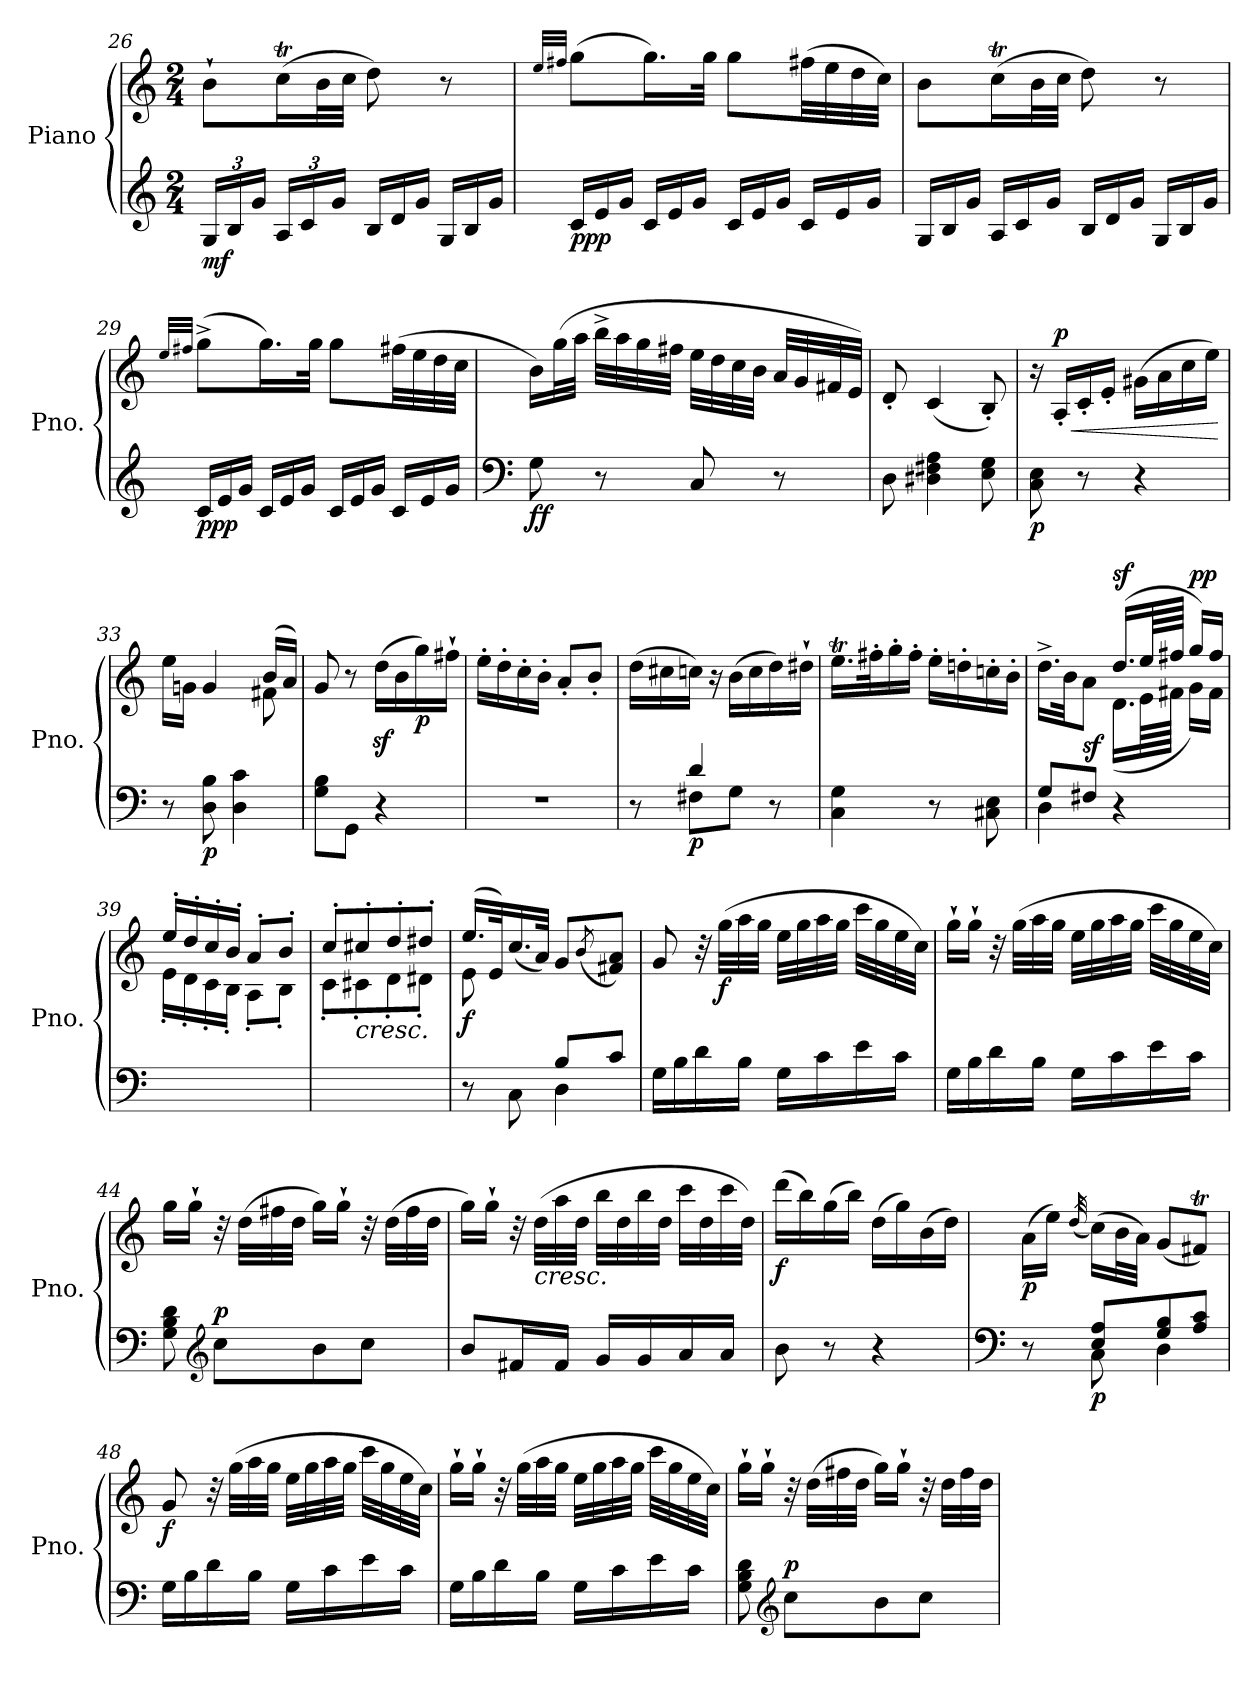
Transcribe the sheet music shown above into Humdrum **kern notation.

**kern	**kern	**dynam
*part1	*part1	*part1
*staff2	*staff1	*staff1/2
*I"Piano	*	*
*I'Pno.	*	*
*clefG2	*clefG2	*
*k[]	*k[]	*
*M2/4	*M2/4	*
*Xbrackettup	*	*
=26	=26	=26
!	!	!LO:DY:b=2
24G/LL	8b`\L	mf
24B/	.	.
24g/JJ	.	.
24A/LL	(>16ccT\L	.
24c/	.	.
.	32b\L	.
24g/JJ	.	.
.	32cc\JJJ	.
*Xtuplet	*	*
24B/LL	8dd\)	.
24d/	.	.
24g/JJ	.	.
24G/LL	8r	.
24B/	.	.
24g/JJ	.	.
=27	=27	=27
.	32qee/LLL	.
.	32qff#X/JJJ	.
!	!	!LO:DY:b=2
!	!	!LO:DY:n=1:b
24c/LL	(>8gg\L	pp p
24e/	.	.
24g/JJ	.	.
24c/LL	16.gg\L)	.
24e/	.	.
24g/JJ	.	.
.	32gg\JJk	.
24c/LL	8gg\L	.
24e/	.	.
24g/JJ	.	.
24c/LL	(>32ff#X\LL	.
.	32ee\	.
24e/	.	.
.	32dd\	.
24g/JJ	.	.
.	32cc\JJJ)	.
!!LO:LB:g=z
=28	=28	=28
!	!	!LO:DY:b=2
!	!	!LO:DY:n=1:b
24G/LL	8b\L	mf f
24B/	.	.
24g/JJ	.	.
24A/LL	(>16ccT\L	.
24c/	.	.
.	32b\L	.
24g/JJ	.	.
.	32cc\JJJ	.
24B/LL	8dd\)	.
24d/	.	.
24g/JJ	.	.
24G/LL	8r	.
24B/	.	.
24g/JJ	.	.
=29	=29	=29
.	32qee/LLL	.
.	32qff#X/JJJ	.
!	!	!LO:DY:b=2
!	!	!LO:DY:n=1:b
24c/LL	(>8gg^\L	pp p
24e/	.	.
24g/JJ	.	.
24c/LL	16.gg\L)	.
24e/	.	.
24g/JJ	.	.
.	32gg\JJk	.
24c/LL	8gg\L	.
24e/	.	.
24g/JJ	.	.
24c/LL	(>32ff#X\LL	.
.	32ee\	.
24e/	.	.
.	32dd\	.
24g/JJ	.	.
.	32cc\JJJ	.
!!LO:PB:g=z
=30	=30	=30
*clefF4	*	*
!	!	!LO:DY:b=2
!	!	!LO:DY:n=1:b
8G\	16b\LL)	f f
.	(>32gg\L	.
.	32aa\JJJ	.
8r	32bb^\LLL	.
.	32aa\	.
.	32gg\	.
.	32ff#X\JJJ	.
8C/	32ee\LLL	.
.	32dd\	.
.	32cc\	.
.	32b\JJJ	.
8r	32a/LLL	.
.	32g/	.
.	32f#X/	.
.	32e/JJJ)	.
=31	=31	=31
8D\	8d'/	.
!	!	!LO:DY:b=2
!	!	!LO:DY:n=1:a
4D#X\ 4F#X\ 4A\	(<4c/	fp fp
8E\ 8G\	8B'/)	.
=32	=32	=32
!	!	!LO:DY:b=2
8C\ 8E\	16r	p
!	!	!LO:HP:b
!	!	!LO:DY:n=1:a
.	16A'/LL	< p
8r	16c'/	.
.	16e'/JJ	.
4r	(>16g#X\LL	.
.	16a\	.
.	16cc\	.
.	16ee\JJ)	.
.	.	[
=33	=33	=33
*	*^	*
8r	8ryy	16ee<\LL	.
.	.	16gn<\JJ	.
!	!	!	!LO:DY:b=2
8D\ 8B\	4g/	4ryy	p
4D\ 4c\	.	.	.
.	(>16b/LL	8f#X<\	.
.	16a/JJ)	.	.
*	*v	*v	*
=34	=34	=34
8G\ 8B\L	8g/	.
8GG\J	8r	.
4r	(>16ddz<\LL	.
.	16b\	.
!	!	!LO:DY:b
.	16gg\)	p
.	16ff#X`\JJ	.
=35	=35	=35
2r	16ee'\LL	.
.	16dd'\	.
.	16cc'\	.
.	16b'\JJ	.
.	8a'/L	.
.	8b'/J	.
!!LO:LB:g=z
=36	=36	=36
*^	*	*
8r	8ryy	(>16dd\LL	.
.	.	16cc#X\	.
!	!	!	!LO:DY:b=2
4d/	8F#X\L	16ccn\JJ)	p
.	.	16r	.
.	8G\J	(>16b\LL	.
.	.	16cc\	.
8r	8ryy	16dd\)	.
.	.	16dd#X`\JJ	.
*v	*v	*	*
=37	=37	=37
4C\ 4G\	16.eet\LL	.
.	32ff#X'\K	.
.	16gg'\	.
.	16ff#'\JJ	.
8r	16ee'\LL	.
.	16ddn'\	.
8C#X\ 8E\	16ccn'\	.
.	16b'\JJ	.
=38	=38	=38
*^	*^	*
8G/L	4D\	16.dd^\LL	4ryy	.
.	.	32b\JK	.	.
!	!	!	!	!LO:DY:a=2
8F#X/J	.	8a\J	.	sf
!	!	!	!	!LO:DY:a
4r	4ryy	(>16.dd/LL	(<16.d\LL	sf
.	.	64ee/LL	64e\LL	.
.	.	64ff#X/JJJJ	64f#X\JJJJ	.
!	!	!	!	!LO:DY:a
!	!	!	!	!LO:DY:n=1:b
.	.	16gg/LL)	16g\LL)	p p
.	.	16ff#/JJ	16f#\JJ	.
*v	*v	*	*	*
=39	=39	=39	=39
2ryy	16ee'/LL	16e'\LL	.
.	16dd'/	16d'\	.
.	16cc'/	16c'\	.
.	16b'/JJ	16B'\JJ	.
.	8a'/L	8A'\L	.
.	8b'/J	8B'\J	.
=40	=40	=40	=40
2ryy	8cc'/L	8c'\L	.
!	!LO:TX:b:i:t=cresc.	!	!
.	8cc#X'/	8c#X'\	.
.	8dd'/	8d'\	.
.	8dd#X'/J	8d#X'\J	.
=41	=41	=41	=41
*^	*	*	*
!	!	!	!	!LO:DY:a=2
8ryy	8r	(>16.ee/LL	8e\L	f
.	.	32e/K)	.	.
8A/J	8C\	(>16.cc/	4.ryy	.
.	.	32a/JJk)	.	.
8B/L	4D\	8g/L	.	.
.	.	(>8qb/	.	.
8c/J	.	8f#X/ 8a/J)	.	.
*v	*v	*	*	*
*	*v	*v	*
!!LO:LB:g=z
=42	=42	=42
16G\LL	8g/	.
16B\	.	.
16d\	32r	.
!	!	!LO:DY:b
.	(>32gg\LLL	f
16B\JJ	32aa\	.
.	32gg\JJJ	.
16G\LL	32ee\LLL	.
.	32gg\	.
16c\	32aa\	.
.	32gg\JJJ	.
16e\	32ccc\LLL	.
.	32gg\	.
16c\JJ	32ee\	.
.	32cc\JJJ)	.
=43	=43	=43
16G\LL	16gg`\LL	.
16B\	16gg`\JJ	.
16d\	32r	.
.	(>32gg\LLL	.
16B\JJ	32aa\	.
.	32gg\JJJ	.
16G\LL	32ee\LLL	.
.	32gg\	.
16c\	32aa\	.
.	32gg\JJJ	.
16e\	32ccc\LLL	.
.	32gg\	.
16c\JJ	32ee\	.
.	32cc\JJJ)	.
=44	=44	=44
8G\ 8B\ 8d\	16gg\LL	.
.	16gg`\JJ	.
*clefG2	*	*
!	!	!LO:DY:a=2
8cc\L	32r	p
.	(>32dd\LLL	.
.	32ff#X\	.
.	32dd\JJJ	.
8b\	16gg\LL)	.
.	16gg`\JJ	.
8cc\J	32r	.
.	(>32dd\LLL	.
.	32ff#\	.
.	32dd\JJJ	.
=45	=45	=45
8b/L	16gg\LL)	.
.	16gg`\JJ	.
16f#X/L	32r	.
!	!LO:TX:b:i:t=cresc.	!
.	(>32dd\LLL	.
16f#/JJ	32aa\	.
.	32dd\JJJ	.
16g/LL	32bb\LLL	.
.	32dd\	.
16g/	32bb\	.
.	32dd\JJJ	.
16a/	32ccc\LLL	.
.	32dd\	.
16a/JJ	32ccc\	.
.	32dd\JJJ)	.
!!LO:LB:g=z
=46	=46	=46
!	!	!LO:DY:b
8b\	(>16ddd\LL	f
.	16bb\)	.
8r	(>16gg\	.
.	16bb\JJ)	.
4r	(>16dd\LL	.
.	16gg\)	.
.	(>16b\	.
.	16dd\JJ)	.
=47	=47	=47
*clefF4	*	*
*^	*	*
!	!	!	!LO:DY:b
8r	8ryy	(>16a\LL	p
.	.	16ee\JJ)	.
.	.	(<32qdd/	.
!	!	!	!LO:DY:b=2
8E/ 8A/L	8C\	(>16cc\LL)	p
.	.	32b\L	.
.	.	32a\JJJ)	.
8G/ 8B/	4D\	(<8g/L	.
8A/ 8c/J	.	8f#Xt/J)	.
*v	*v	*	*
=48	=48	=48
!	!	!LO:DY:b
16G\LL	8g/	f
16B\	.	.
16d\	32r	.
.	(>32gg\LLL	.
16B\JJ	32aa\	.
.	32gg\JJJ	.
16G\LL	32ee\LLL	.
.	32gg\	.
16c\	32aa\	.
.	32gg\JJJ	.
16e\	32ccc\LLL	.
.	32gg\	.
16c\JJ	32ee\	.
.	32cc\JJJ)	.
=49	=49	=49
16G\LL	16gg`\LL	.
16B\	16gg`\JJ	.
16d\	32r	.
.	(>32gg\LLL	.
16B\JJ	32aa\	.
.	32gg\JJJ	.
16G\LL	32ee\LLL	.
.	32gg\	.
16c\	32aa\	.
.	32gg\JJJ	.
16e\	32ccc\LLL	.
.	32gg\	.
16c\JJ	32ee\	.
.	32cc\JJJ)	.
!!LO:LB:g=z
=50	=50	=50
8G\ 8B\ 8d\	16gg`\LL	.
.	16gg`\JJ	.
*clefG2	*	*
!	!	!LO:DY:a=2
8cc\L	32r	p
.	(>32dd\LLL	.
.	32ff#X\	.
.	32dd\JJJ	.
8b\	16gg\LL)	.
.	16gg`\JJ	.
8cc\J	32r	.
.	32dd\LLL	.
.	32ff#\	.
.	32dd\JJJ	.
=	=	=
*-	*-	*-
